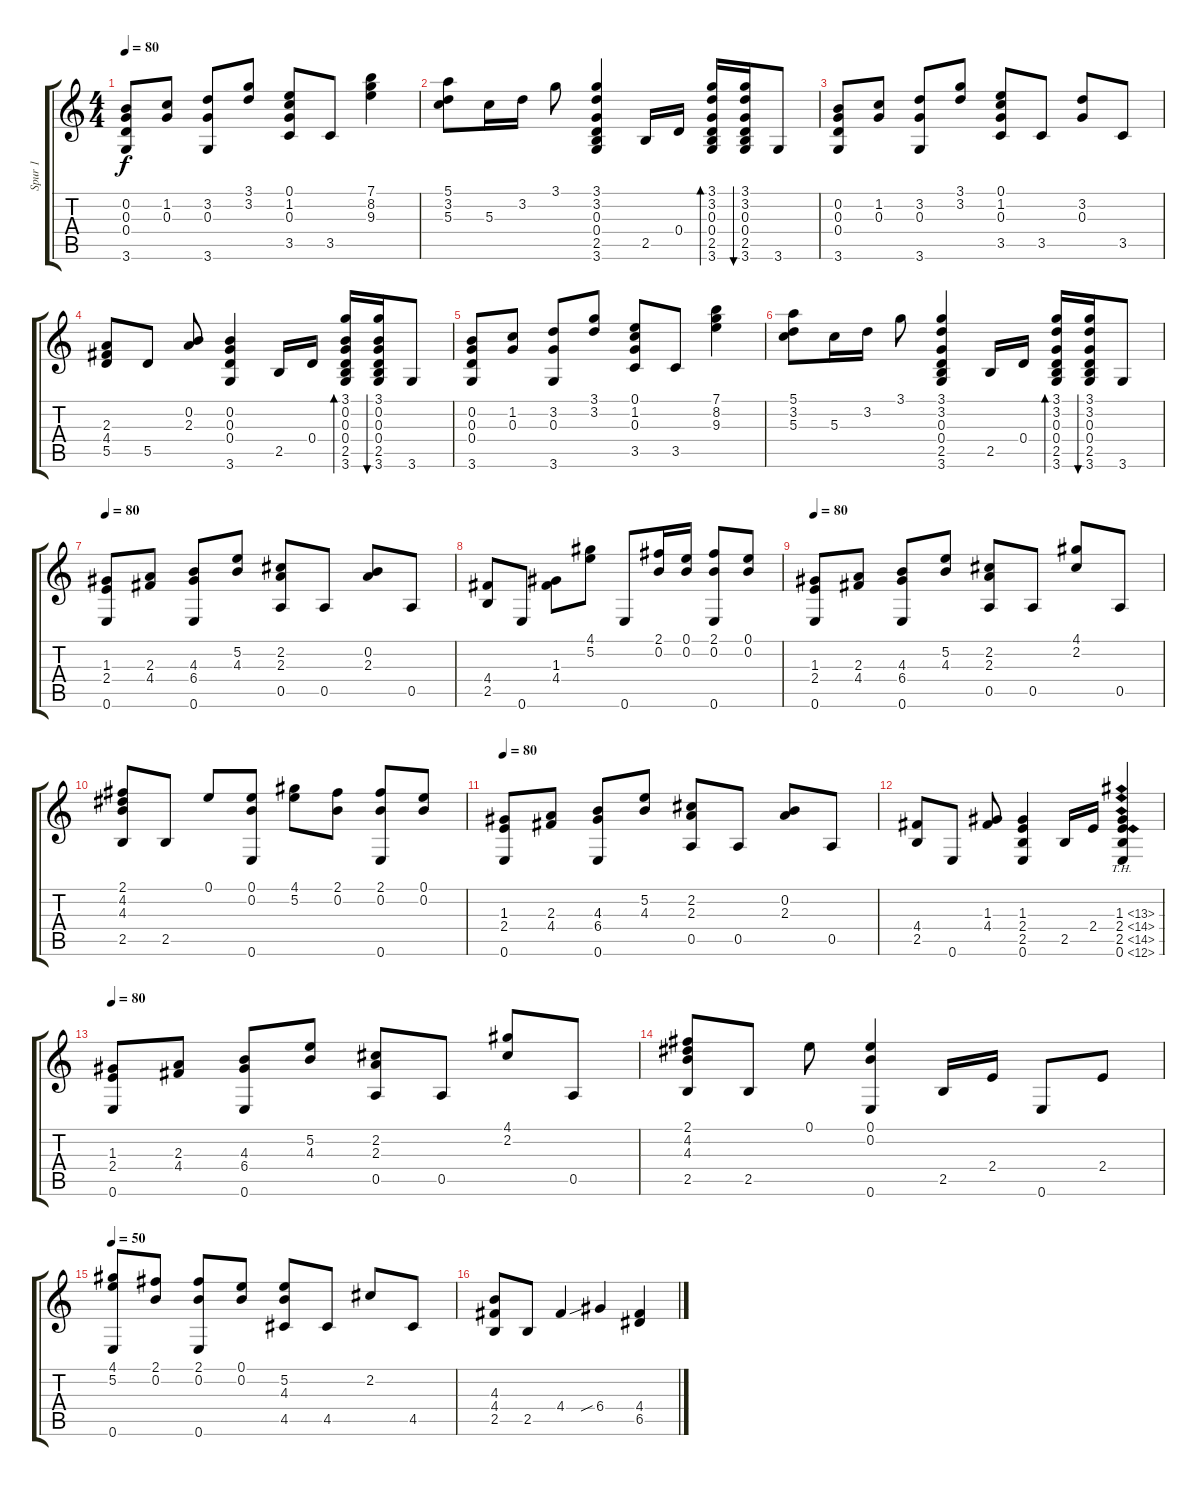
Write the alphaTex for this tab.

\track ("Spur 1" "Spur 1") {instrument acousticguitarsteel}
\staff {score tabs}
\tuning (E4 B3 G3 D3 A2 E2) {hide}
\ts (4 4)
\tempo 80
\clef g2
\ks c
(0.2 0.3 0.4 3.6).8{dy f} (1.2 0.3).8 (3.2 0.3 3.6).8 (3.1 3.2).8 (0.1 1.2 0.3 3.5).8 3.5.8 (7.1 8.2 9.3).4 |
(5.1 3.2 5.3).8 5.3.16 3.2.16 3.1.8 (3.1 3.2 0.3 0.4 2.5 3.6).4 2.5.16 0.4.16 (3.1 3.2 0.3 0.4 2.5 3.6).16{bd 60} (3.1 3.2 0.3 0.4 2.5 3.6).16{bu 60} 3.6.8 |
(0.2 0.3 0.4 3.6).8 (1.2 0.3).8 (3.2 0.3 3.6).8 (3.1 3.2).8 (0.1 1.2 0.3 3.5).8 3.5.8 (3.2 0.3).8 3.5.8 |
(2.3 4.4 5.5).8 5.5.8 (0.2 2.3).8 (0.2 0.3 0.4 3.6).4 2.5.16 0.4.16 (3.1 0.2 0.3 0.4 2.5 3.6).16{bd 60} (3.1 0.2 0.3 0.4 2.5 3.6).16{bu 60} 3.6.8 |
(0.2 0.3 0.4 3.6).8 (1.2 0.3).8 (3.2 0.3 3.6).8 (3.1 3.2).8 (0.1 1.2 0.3 3.5).8 3.5.8 (7.1 8.2 9.3).4 |
(5.1 3.2 5.3).8 5.3.16 3.2.16 3.1.8 (3.1 3.2 0.3 0.4 2.5 3.6).4 2.5.16 0.4.16 (3.1 3.2 0.3 0.4 2.5 3.6).16{bd 60} (3.1 3.2 0.3 0.4 2.5 3.6).16{bu 60} 3.6.8 |
\tempo 80
(1.3 2.4 0.6).8 (2.3 4.4).8 (4.3 6.4 0.6).8 (5.2 4.3).8 (2.2 2.3 0.5).8 0.5.8 (0.2 2.3).8 0.5.8 |
(4.4 2.5).8 0.6.8 (1.3 4.4).8 (4.1 5.2).8 0.6.8 (2.1 0.2).16 (0.1 0.2).16 (2.1 0.2 0.6).8 (0.1 0.2).8 |
\tempo 80
(1.3 2.4 0.6).8 (2.3 4.4).8 (4.3 6.4 0.6).8 (5.2 4.3).8 (2.2 2.3 0.5).8 0.5.8 (4.1 2.2).8 0.5.8 |
(2.1 4.2 4.3 2.5).8 2.5.8 0.1.8 (0.1 0.2 0.6).8 (4.1 5.2).8 (2.1 0.2).8 (2.1 0.2 0.6).8 (0.1 0.2).8 |
\tempo 80
(1.3 2.4 0.6).8 (2.3 4.4).8 (4.3 6.4 0.6).8 (5.2 4.3).8 (2.2 2.3 0.5).8 0.5.8 (0.2 2.3).8 0.5.8 |
(4.4 2.5).8 0.6.8 (1.3 4.4).8 (1.3 2.4 2.5 0.6).4 2.5.16 2.4.16 (1.3{th 12} 2.4{th 12} 2.5{th 12} 0.6{th 12}).4 |
\tempo 80
(1.3 2.4 0.6).8 (2.3 4.4).8 (4.3 6.4 0.6).8 (5.2 4.3).8 (2.2 2.3 0.5).8 0.5.8 (4.1 2.2).8 0.5.8 |
(2.1 4.2 4.3 2.5).8 2.5.8 0.1.8 (0.1 0.2 0.6).4 2.5.16 2.4.16 0.6.8 2.4.8 |
\tempo 50
(4.1 5.2 0.6).8 (2.1 0.2).8 (2.1 0.2 0.6).8 (0.1 0.2).8 (5.2 4.3 4.5).8 4.5.8 2.2.8 4.5.8 |
(4.3 4.4 2.5).8 2.5.8 4.4.4 6.4{sib}.4 (4.4 6.5).4
